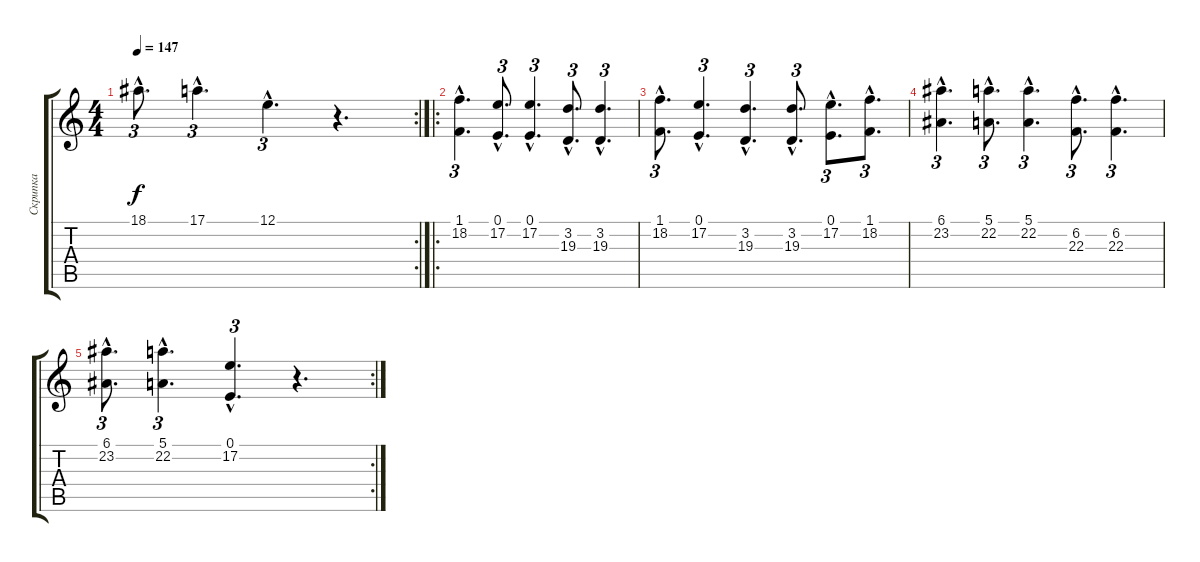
\track ("Скрипка" "Скрипка") {instrument violin}
\staff {score tabs}
\tuning (E4 B3 G3 D3 A2 E2) {hide}
\rc 2
\ts (4 4)
\tempo 147
\clef g2
\ks c
18.1{hac}.8{d tu (3 2) dy f} 17.1{hac}.4{d tu (3 2)} 12.1{hac}.4{d tu (3 2)} r.4{d} |
\ro
(1.1{hac} 18.2{hac}).4{d tu (3 2)} (0.1{hac} 17.2{hac}).8{d tu (3 2)} (0.1{hac} 17.2{hac}).4{d tu (3 2)} (3.2{hac} 19.3{hac}).8{d tu (3 2)} (3.2{hac} 19.3{hac}).4{d tu (3 2)} |
(1.1{hac} 18.2{hac}).8{d tu (3 2)} (0.1{hac} 17.2{hac}).4{d tu (3 2)} (3.2{hac} 19.3{hac}).4{d tu (3 2)} (3.2{hac} 19.3{hac}).8{d tu (3 2)} (0.1{hac} 17.2{hac}).8{d tu (3 2)} (1.1{hac} 18.2{hac}).8{d tu (3 2)} |
(6.1{hac} 23.2{hac}).4{d tu (3 2)} (5.1{hac} 22.2{hac}).8{d tu (3 2)} (5.1{hac} 22.2{hac}).4{d tu (3 2)} (6.2{hac} 22.3{hac}).8{d tu (3 2)} (6.2{hac} 22.3{hac}).4{d tu (3 2)} |
\rc 2
(6.1{hac} 23.2{hac}).8{d tu (3 2)} (5.1{hac} 22.2{hac}).4{d tu (3 2)} (0.1{hac} 17.2{hac}).4{d tu (3 2)} r.4{d}
